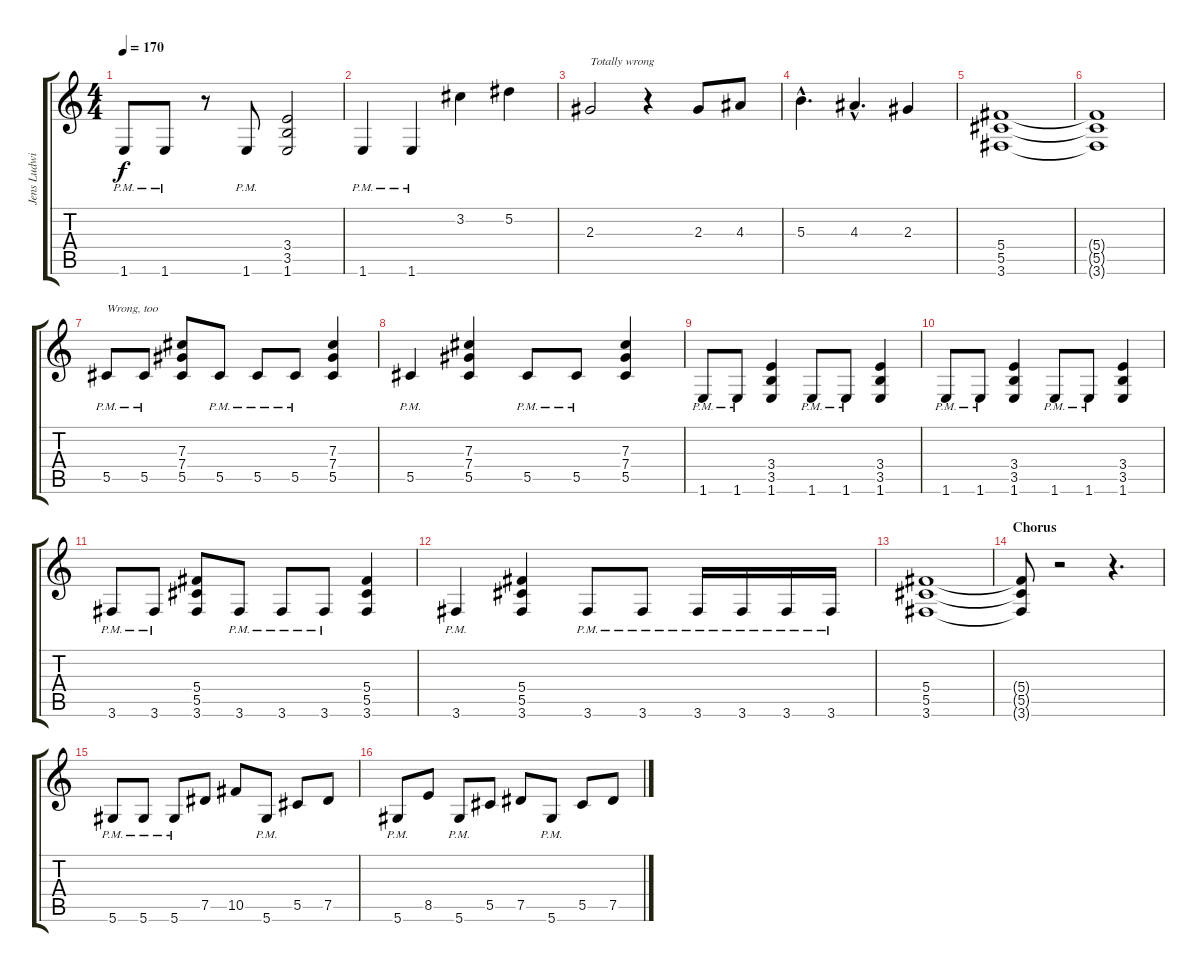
\track ("Jens Ludwig (?)" "Jens Ludwi") {instrument distortionguitar}
\staff {score tabs}
\tuning (Eb4 Bb3 Gb3 Db3 Ab2 Eb2) {hide}
\ts (4 4)
\tempo 170
\clef g2
\ks c
1.6{pm}.8{dy f} 1.6{pm}.8 r.8 1.6{pm}.8 (3.4 3.5 1.6).2 |
1.6{pm}.4 1.6{pm}.4 3.2.4 5.2.4 |
2.3.2{txt "Totally wrong"} r.4 2.3.8 4.3.8 |
5.3{hac}.4{d} 4.3{hac}.4{d} 2.3.4 |
(5.4 5.5 3.6).1 |
(5.4{t} 5.5{t} 3.6{t}).1 |
5.5{pm}.8{txt "Wrong, too"} 5.5{pm}.8 (7.3 7.4 5.5).8 5.5{pm}.8 5.5{pm}.8 5.5{pm}.8 (7.3 7.4 5.5).4 |
5.5{pm}.4 (7.3 7.4 5.5).4 5.5{pm}.8 5.5{pm}.8 (7.3 7.4 5.5).4 |
1.6{pm}.8 1.6{pm}.8 (3.4 3.5 1.6).4 1.6{pm}.8 1.6{pm}.8 (3.4 3.5 1.6).4 |
1.6{pm}.8 1.6{pm}.8 (3.4 3.5 1.6).4 1.6{pm}.8 1.6{pm}.8 (3.4 3.5 1.6).4 |
3.6{pm}.8 3.6{pm}.8 (5.4 5.5 3.6).8 3.6{pm}.8 3.6{pm}.8 3.6{pm}.8 (5.4 5.5 3.6).4 |
3.6{pm}.4 (5.4 5.5 3.6).4 3.6{pm}.8 3.6{pm}.8 3.6{pm}.16 3.6{pm}.16 3.6{pm}.16 3.6{pm}.16 |
(5.4 5.5 3.6).1 |
\section ("" "Chorus")
(5.4{t} 5.5{t} 3.6{t}).8 r.2 r.4{d} |
5.6{pm}.8 5.6{pm}.8 5.6{pm}.8 7.5.8 10.5.8 5.6{pm}.8 5.5.8 7.5.8 |
5.6{pm}.8 8.5.8 5.6{pm}.8 5.5.8 7.5.8 5.6{pm}.8 5.5.8 7.5.8
